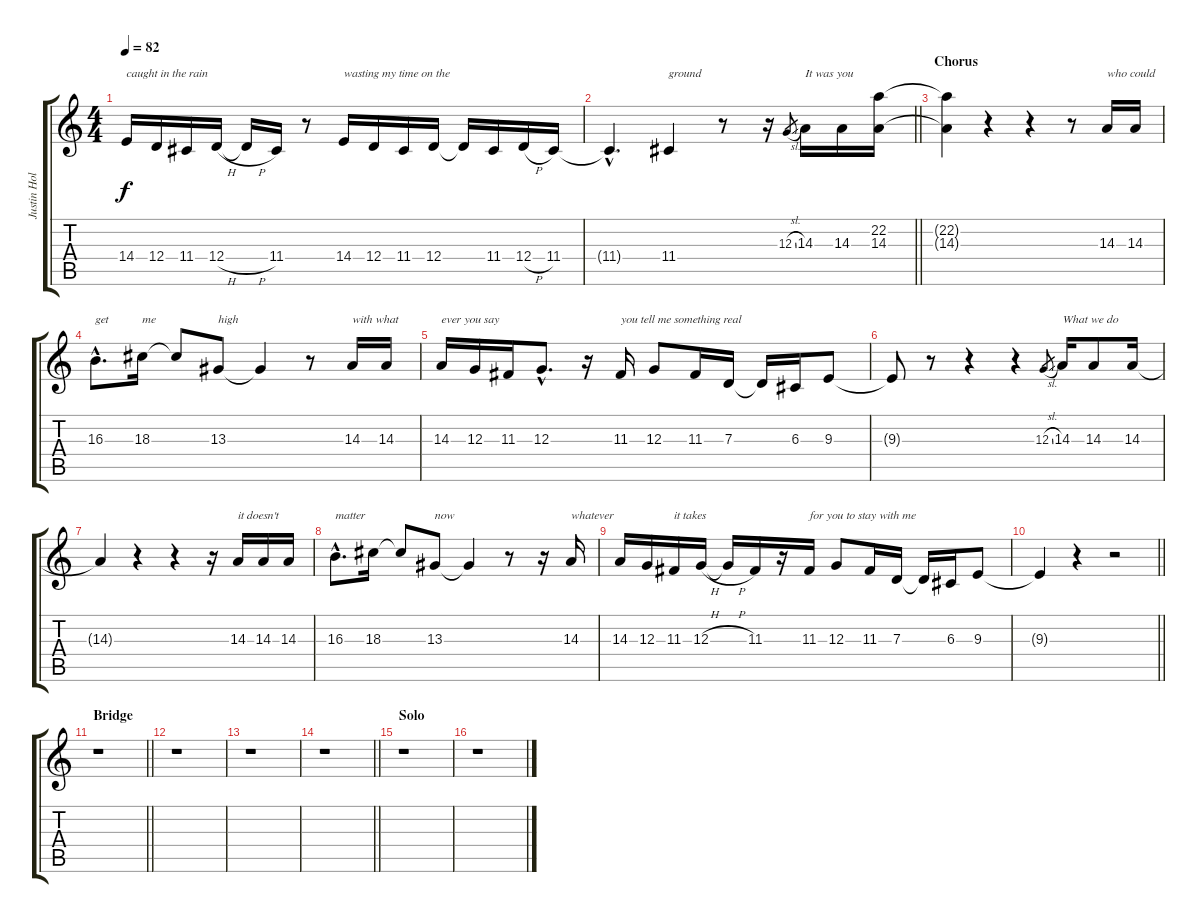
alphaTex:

\track ("Justin Holman (Backing Vocals)" "Justin Hol") {instrument harmonica}
\staff {score tabs}
\tuning (E4 B3 G3 D3 A2 D2) {hide}
\ts (4 4)
\tempo 82
\clef g2
\ks c
14.4.16{txt "caught in the rain" dy f} 12.4.16 11.4.16 12.4{h}.16 12.4{h t}.16 11.4.16 r.8 14.4.16{txt "wasting my time on the"} 12.4.16 11.4.16 12.4.16 12.4{t}.16 11.4.16 12.4{h}.16 11.4.16 |
\barLineRight lightlight
11.4{hac t}.4{d} 11.4.4{txt "ground"} r.8 r.16 12.3{sl}.8{gr} 14.3.16{txt "It was you"} 14.3.16 (22.2 14.3).16 |
\section ("" "Chorus")
(22.2{t} 14.3{t}).4 r.4 r.4 r.8 14.3.16{txt "who could"} 14.3.16 |
16.3{hac}.8{d txt "get"} 18.3.16{txt "me"} 18.3{t}.8 13.3.8{txt "high"} 13.3{t}.4 r.8 14.3.16{txt "with what"} 14.3.16 |
14.3.16{txt "ever you say"} 12.3.16 11.3.16 12.3{hac}.8{d} r.16 11.3.16{txt "you tell me something real"} 12.3.8 11.3.16 7.3.16 7.3{t}.16 6.3.16 9.3.8 |
9.3{t}.8 r.8 r.4 r.4 12.3{sl}.8{gr} 14.3.16{txt "What we do"} 14.3.8 14.3.16 |
14.3{t}.4 r.4 r.4 r.16 14.3.16{txt "it doesn't"} 14.3.16 14.3.16 |
16.3{hac}.8{d txt "matter"} 18.3.16 18.3{t}.8 13.3.8{txt "now"} 13.3{t}.4 r.8 r.16 14.3.16{txt "whatever"} |
14.3.16 12.3.16 11.3.16{txt "it takes"} 12.3{h}.16 12.3{h t}.16 11.3.16 r.16 11.3.16{txt "for you to stay with me"} 12.3.8 11.3.16 7.3.16 7.3{t}.16 6.3.16 9.3.8 |
\barLineRight lightlight
9.3{t}.4 r.4 r.2 |
\section ("" "Bridge")
\barLineRight lightlight
r.1 |
r.1 |
r.1 |
\barLineRight lightlight
r.1 |
\section ("" "Solo")
r.1 |
r.1
